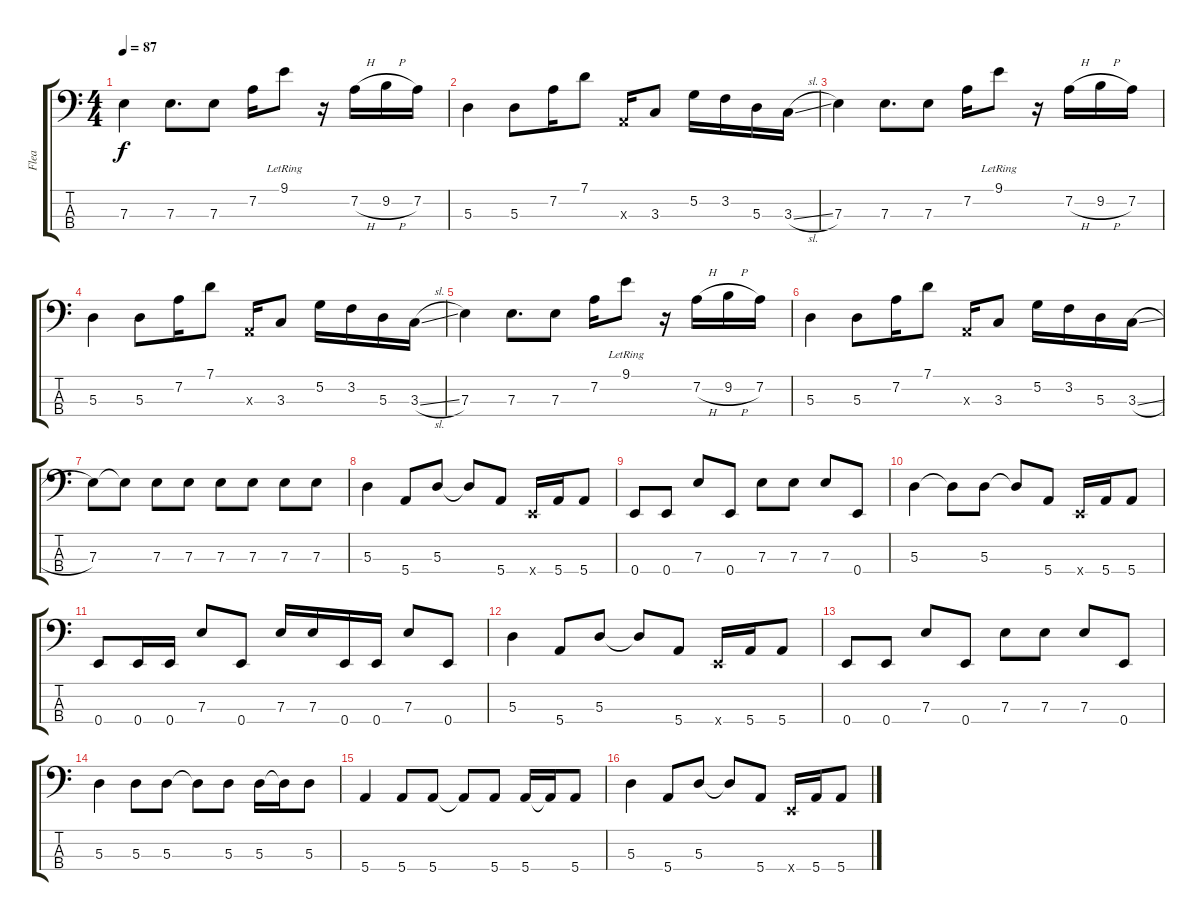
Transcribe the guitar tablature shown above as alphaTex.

\track ("Flea" "Flea") {instrument electricbassfinger}
\staff {score tabs}
\tuning (G2 D2 A1 E1) {hide}
\ts (4 4)
\tempo 87
\clef f4
\ks c
7.3.4{dy f} 7.3.8{d} 7.3.8 7.2.16 9.1{lr}.8 r.16 7.2{h}.16 9.2{h}.16 7.2.16 |
5.3.4 5.3.8 7.2.16 7.1.8 0.3{x}.16 3.3.8 5.2.16 3.2.16 5.3.16 3.3{sl}.16 |
7.3.4 7.3.8{d} 7.3.8 7.2.16 9.1{lr}.8 r.16 7.2{h}.16 9.2{h}.16 7.2.16 |
5.3.4 5.3.8 7.2.16 7.1.8 0.3{x}.16 3.3.8 5.2.16 3.2.16 5.3.16 3.3{sl}.16 |
7.3.4 7.3.8{d} 7.3.8 7.2.16 9.1{lr}.8 r.16 7.2{h}.16 9.2{h}.16 7.2.16 |
5.3.4 5.3.8 7.2.16 7.1.8 0.3{x}.16 3.3.8 5.2.16 3.2.16 5.3.16 3.3{sl}.16 |
7.3.8 7.3{t}.8 7.3.8 7.3.8 7.3.8 7.3.8 7.3.8 7.3.8 |
5.3.4 5.4.8 5.3.8 5.3{t}.8 5.4.8 0.4{x}.16 5.4.16 5.4.8 |
0.4.8 0.4.8 7.3.8 0.4.8 7.3.8 7.3.8 7.3.8 0.4.8 |
5.3.4 5.3{t}.8 5.3.8 5.3{t}.8 5.4.8 0.4{x}.16 5.4.16 5.4.8 |
0.4.8 0.4.16 0.4.16 7.3.8 0.4.8 7.3.16 7.3.16 0.4.16 0.4.16 7.3.8 0.4.8 |
5.3.4 5.4.8 5.3.8 5.3{t}.8 5.4.8 0.4{x}.16 5.4.16 5.4.8 |
0.4.8 0.4.8 7.3.8 0.4.8 7.3.8 7.3.8 7.3.8 0.4.8 |
5.3.4 5.3.8 5.3.8 5.3{t}.8 5.3.8 5.3.16 5.3{t}.16 5.3.8 |
5.4.4 5.4.8 5.4.8 5.4{t}.8 5.4.8 5.4.16 5.4{t}.16 5.4.8 |
5.3.4 5.4.8 5.3.8 5.3{t}.8 5.4.8 0.4{x}.16 5.4.16 5.4.8
